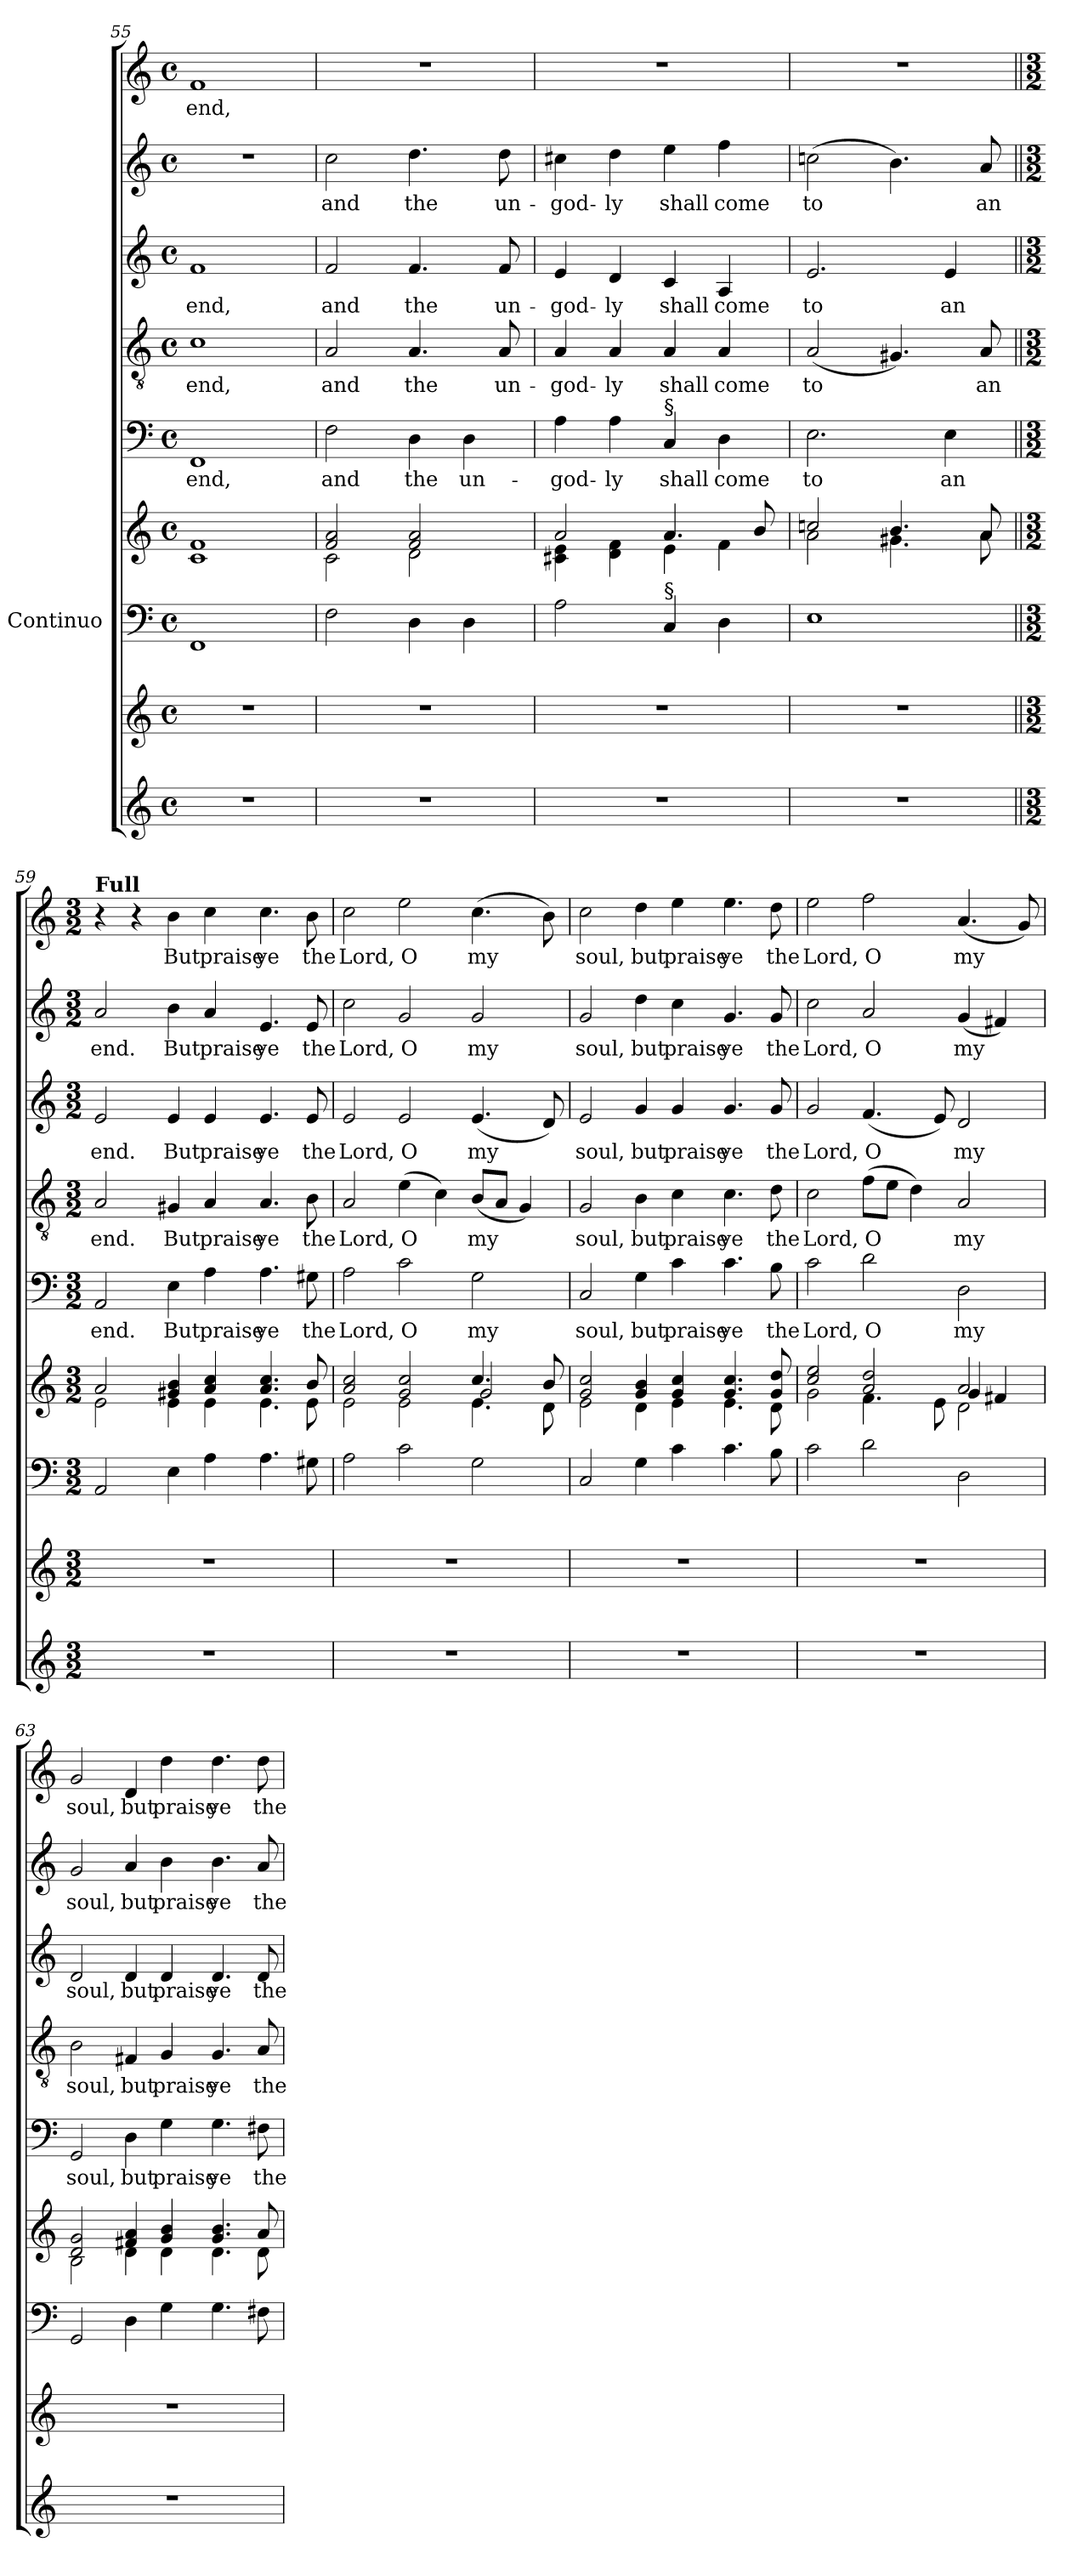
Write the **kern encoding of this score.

**kern	**kern	**kern	**kern	**kern	**text	**kern	**text	**kern	**text	**kern	**text	**kern	**text
*part7	*part7	*part6	*part6	*part5	*part5	*part4	*part4	*part3	*part3	*part2	*part2	*part1	*part1
*staff9	*staff8	*staff7	*staff6	*staff5	*staff5	*staff4	*staff4	*staff3	*staff3	*staff2	*staff2	*staff1	*staff1
*	*	*I"Continuo	*	*	*	*	*	*	*	*	*	*	*
*clefG2	*clefG2	*clefF4	*clefG2	*clefF4	*	*clefGv2	*	*clefG2	*	*clefG2	*	*clefG2	*
*k[]	*k[]	*k[]	*k[]	*k[]	*	*k[]	*	*k[]	*	*k[]	*	*k[]	*
*a:	*a:	*a:	*a:	*a:	*	*a:	*	*a:	*	*a:	*	*a:	*
*M4/4	*M4/4	*M4/4	*M4/4	*M4/4	*	*M4/4	*	*M4/4	*	*M4/4	*	*M4/4	*
*met(c)	*met(c)	*met(c)	*met(c)	*met(c)	*	*met(c)	*	*met(c)	*	*met(c)	*	*met(c)	*
=55	=55	=55	=55	=55	=55	=55	=55	=55	=55	=55	=55	=55	=55
*	*	*	*^	*	*	*	*	*	*	*	*	*	*
!	!	!	!	!	!	!LO:LY:b	!	!LO:LY:b	!	!LO:LY:b	!	!	!	!LO:LY:b
1r	1r	1FF	1f	1c	1FF	end,	1c	end,	1f	end,	1r	.	1f	end,
=56	=56	=56	=56	=56	=56	=56	=56	=56	=56	=56	=56	=56	=56	=56
!	!	!	!	!	!	!LO:LY:b	!	!LO:LY:b	!	!LO:LY:b	!	!LO:LY:b	!	!
1r	1r	2F\	2f/ 2a/	2c\	2F\	and	2A/	and	2f/	and	2cc\	and	1r	.
!	!	!	!	!	!	!LO:LY:b	!	!LO:LY:b	!	!LO:LY:b	!	!LO:LY:b	!	!
.	.	4D\	2f/ 2a/	2d\	4D\	the	4.A/	the	4.f/	the	4.dd\	the	.	.
!	!	!	!	!	!	!LO:LY:b	!	!	!	!	!	!	!	!
.	.	4D\	.	.	4D\	un-	.	.	.	.	.	.	.	.
!	!	!	!	!	!	!	!	!LO:LY:b	!	!LO:LY:b	!	!LO:LY:b	!	!
.	.	.	.	.	.	.	8A/	un-	8f/	un-	8dd\	un-	.	.
=57	=57	=57	=57	=57	=57	=57	=57	=57	=57	=57	=57	=57	=57	=57
!	!	!	!	!	!	!LO:LY:b	!	!LO:LY:b	!	!LO:LY:b	!	!LO:LY:b	!	!
1r	1r	2A\	2a/	4c#X\ 4e\	4A\	-god-	4A/	-god-	4e/	-god-	4cc#X\	-god-	1r	.
!	!	!	!	!	!	!LO:LY:b	!	!LO:LY:b	!	!LO:LY:b	!	!LO:LY:b	!	!
.	.	.	.	4d\ 4f\	4A\	-ly	4A/	-ly	4d/	-ly	4dd\	-ly	.	.
!	!	!	!	!	!LO:TX:a:t=§	!	!	!	!	!	!	!	!	!
!	!	!LO:TX:a:t=§	!	!	!	!	!	!	!	!	!	!	!	!
!	!	!	!	!	!	!LO:LY:b	!	!LO:LY:b	!	!LO:LY:b	!	!LO:LY:b	!	!
.	.	4C/	4.a/	4e\	4C/	shall	4A/	shall	4c/	shall	4ee\	shall	.	.
!	!	!	!	!	!	!LO:LY:b	!	!LO:LY:b	!	!LO:LY:b	!	!LO:LY:b	!	!
.	.	4D\	.	4f\	4D\	come	4A/	come	4A/	come	4ff\	come	.	.
.	.	.	8b/	.	.	.	.	.	.	.	.	.	.	.
!!LO:PB:g=z
=58	=58	=58	=58	=58	=58	=58	=58	=58	=58	=58	=58	=58	=58	=58
!	!	!	!	!	!	!LO:LY:b	!	!LO:LY:b	!	!LO:LY:b	!	!LO:LY:b	!	!
1r	1r	1E	2ccn/	2a\	2.E\	to	(<2A/	to	2.e/	to	(>2ccn\	to	1r	.
.	.	.	4.b/	4.g#X\	.	.	4.G#X/)	.	.	.	4.b\)	.	.	.
!	!	!	!	!	!	!LO:LY:b	!	!	!	!LO:LY:b	!	!	!	!
.	.	.	.	.	4E\	an	.	.	4e/	an	.	.	.	.
!	!	!	!	!	!	!	!	!LO:LY:b	!	!	!	!LO:LY:b	!	!
.	.	.	8a/	8a\	.	.	8A/	an	.	.	8a/	an	.	.
=59||	=59||	=59||	=59||	=59||	=59||	=59||	=59||	=59||	=59||	=59||	=59||	=59||	=59||	=59||
*M3/2	*M3/2	*M3/2	*M3/2	*	*M3/2	*	*M3/2	*	*M3/2	*	*M3/2	*	*M3/2	*
!	!	!	!	!	!	!	!	!	!	!	!	!	!LO:TX:a:B:t=Full	!
!LO:N:vis=1	!LO:N:vis=1	!	!	!	!	!LO:LY:b	!	!LO:LY:b	!	!LO:LY:b	!	!LO:LY:b	!	!
1.r	1.r	2AA/	2a/	2e\	2AA/	end.	2A/	end.	2e/	end.	2a/	end.	4r	.
.	.	.	.	.	.	.	.	.	.	.	.	.	4r	.
!	!	!	!	!	!	!LO:LY:b	!	!LO:LY:b	!	!LO:LY:b	!	!LO:LY:b	!	!LO:LY:b
.	.	4E\	4g#X/ 4b/	4e\	4E\	But	4G#X/	But	4e/	But	4b\	But	4b\	But
!	!	!	!	!	!	!LO:LY:b	!	!LO:LY:b	!	!LO:LY:b	!	!LO:LY:b	!	!LO:LY:b
.	.	4A\	4a/ 4cc/	4e\	4A\	praise	4A/	praise	4e/	praise	4a/	praise	4cc\	praise
!	!	!	!	!	!	!LO:LY:b	!	!LO:LY:b	!	!LO:LY:b	!	!LO:LY:b	!	!LO:LY:b
.	.	4.A\	4.a/ 4.cc/	4.e\	4.A\	ye	4.A/	ye	4.e/	ye	4.e/	ye	4.cc\	ye
!	!	!	!	!	!	!LO:LY:b	!	!LO:LY:b	!	!LO:LY:b	!	!LO:LY:b	!	!LO:LY:b
.	.	8G#X\	8b/	8e\	8G#X\	the	8B\	the	8e/	the	8e/	the	8b\	the
=60	=60	=60	=60	=60	=60	=60	=60	=60	=60	=60	=60	=60	=60	=60
!LO:N:vis=1	!LO:N:vis=1	!	!	!	!	!LO:LY:b	!	!LO:LY:b	!	!LO:LY:b	!	!LO:LY:b	!	!LO:LY:b
*	*	*	*	*^	*	*	*	*	*	*	*	*	*	*
1.r	1.r	2A\	2a/ 2cc/	2e\	1ryy	2A\	Lord,	2A/	Lord,	2e/	Lord,	2cc\	Lord,	2cc\	Lord,
!	!	!	!	!	!	!	!LO:LY:b	!	!LO:LY:b	!	!LO:LY:b	!	!LO:LY:b	!	!LO:LY:b
.	.	2c\	2g/ 2cc/	2e\	.	2c\	O	(>4e\	O	2e/	O	2g/	O	2ee\	O
.	.	.	.	.	.	.	.	4c\)	.	.	.	.	.	.	.
!	!	!	!	!	!	!	!LO:LY:b	!	!LO:LY:b	!	!LO:LY:b	!	!LO:LY:b	!	!LO:LY:b
.	.	2G\	4.cc/	4.e\	2g/	2G\	my	(<8B/L	my	(<4.e/	my	2g/	my	(>4.cc\	my
.	.	.	.	.	.	.	.	8A/J	.	.	.	.	.	.	.
.	.	.	.	.	.	.	.	4G/)	.	.	.	.	.	.	.
.	.	.	8b/	8d\	.	.	.	.	.	8d/)	.	.	.	8b\)	.
*	*	*	*	*v	*v	*	*	*	*	*	*	*	*	*	*
=61	=61	=61	=61	=61	=61	=61	=61	=61	=61	=61	=61	=61	=61	=61
!LO:N:vis=1	!LO:N:vis=1	!	!	!	!	!LO:LY:b	!	!LO:LY:b	!	!LO:LY:b	!	!LO:LY:b	!	!LO:LY:b
1.r	1.r	2C/	2g/ 2cc/	2e\	2C/	soul,	2G/	soul,	2e/	soul,	2g/	soul,	2cc\	soul,
!	!	!	!	!	!	!LO:LY:b	!	!LO:LY:b	!	!LO:LY:b	!	!LO:LY:b	!	!LO:LY:b
.	.	4G\	4g/ 4b/	4d\	4G\	but	4B\	but	4g/	but	4dd\	but	4dd\	but
!	!	!	!	!	!	!LO:LY:b	!	!LO:LY:b	!	!LO:LY:b	!	!LO:LY:b	!	!LO:LY:b
.	.	4c\	4g/ 4cc/	4e\	4c\	praise	4c\	praise	4g/	praise	4cc\	praise	4ee\	praise
!	!	!	!	!	!	!LO:LY:b	!	!LO:LY:b	!	!LO:LY:b	!	!LO:LY:b	!	!LO:LY:b
.	.	4.c\	4.g/ 4.cc/	4.e\	4.c\	ye	4.c\	ye	4.g/	ye	4.g/	ye	4.ee\	ye
!	!	!	!	!	!	!LO:LY:b	!	!LO:LY:b	!	!LO:LY:b	!	!LO:LY:b	!	!LO:LY:b
.	.	8B\	8g/ 8dd/	8d\	8B\	the	8d\	the	8g/	the	8g/	the	8dd\	the
!!LO:LB:g=z
=62	=62	=62	=62	=62	=62	=62	=62	=62	=62	=62	=62	=62	=62	=62
!LO:N:vis=1	!LO:N:vis=1	!	!	!	!	!LO:LY:b	!	!LO:LY:b	!	!LO:LY:b	!	!LO:LY:b	!	!LO:LY:b
*	*	*	*	*^	*	*	*	*	*	*	*	*	*	*
1.r	1.r	2c\	2cc/ 2ee/	2g\	1ryy	2c\	Lord,	2c\	Lord,	2g/	Lord,	2cc\	Lord,	2ee\	Lord,
!	!	!	!	!	!	!	!LO:LY:b	!	!LO:LY:b	!	!LO:LY:b	!	!LO:LY:b	!	!LO:LY:b
.	.	2d\	2a/ 2dd/	4.f\	.	2d\	O	(>8f\L	O	(<4.f/	O	2a/	O	2ff\	O
.	.	.	.	.	.	.	.	8e\J	.	.	.	.	.	.	.
.	.	.	.	.	.	.	.	4d\)	.	.	.	.	.	.	.
.	.	.	.	8e\	.	.	.	.	.	8e/)	.	.	.	.	.
!	!	!	!	!	!	!	!LO:LY:b	!	!LO:LY:b	!	!LO:LY:b	!	!LO:LY:b	!	!LO:LY:b
.	.	2D\	2a/	2d\	4g/	2D\	my	2A/	my	2d/	my	(<4g/	my	(<4.a/	my
.	.	.	.	.	4f#X/	.	.	.	.	.	.	4f#X/)	.	.	.
.	.	.	.	.	.	.	.	.	.	.	.	.	.	8g/)	.
*	*	*	*v	*v	*v	*	*	*	*	*	*	*	*	*	*
=63	=63	=63	=63	=63	=63	=63	=63	=63	=63	=63	=63	=63	=63
!LO:N:vis=1	!LO:N:vis=1	!	!	!	!LO:LY:b	!	!LO:LY:b	!	!LO:LY:b	!	!LO:LY:b	!	!LO:LY:b
*	*	*	*^	*	*	*	*	*	*	*	*	*	*
1.r	1.r	2GG/	2d/ 2g/	2B\	2GG/	soul,	2B\	soul,	2d/	soul,	2g/	soul,	2g/	soul,
!	!	!	!	!	!	!LO:LY:b	!	!LO:LY:b	!	!LO:LY:b	!	!LO:LY:b	!	!LO:LY:b
.	.	4D\	4f#X/ 4a/	4d\	4D\	but	4F#X/	but	4d/	but	4a/	but	4d/	but
!	!	!	!	!	!	!LO:LY:b	!	!LO:LY:b	!	!LO:LY:b	!	!LO:LY:b	!	!LO:LY:b
.	.	4G\	4g/ 4b/	4d\	4G\	praise	4G/	praise	4d/	praise	4b\	praise	4dd\	praise
!	!	!	!	!	!	!LO:LY:b	!	!LO:LY:b	!	!LO:LY:b	!	!LO:LY:b	!	!LO:LY:b
.	.	4.G\	4.g/ 4.b/	4.d\	4.G\	ye	4.G/	ye	4.d/	ye	4.b\	ye	4.dd\	ye
!	!	!	!	!	!	!LO:LY:b	!	!LO:LY:b	!	!LO:LY:b	!	!LO:LY:b	!	!LO:LY:b
.	.	8F#X\	8a/	8d\	8F#X\	the	8A/	the	8d/	the	8a/	the	8dd\	the
*	*	*	*v	*v	*	*	*	*	*	*	*	*	*	*
=	=	=	=	=	=	=	=	=	=	=	=	=	=
*-	*-	*-	*-	*-	*-	*-	*-	*-	*-	*-	*-	*-	*-
